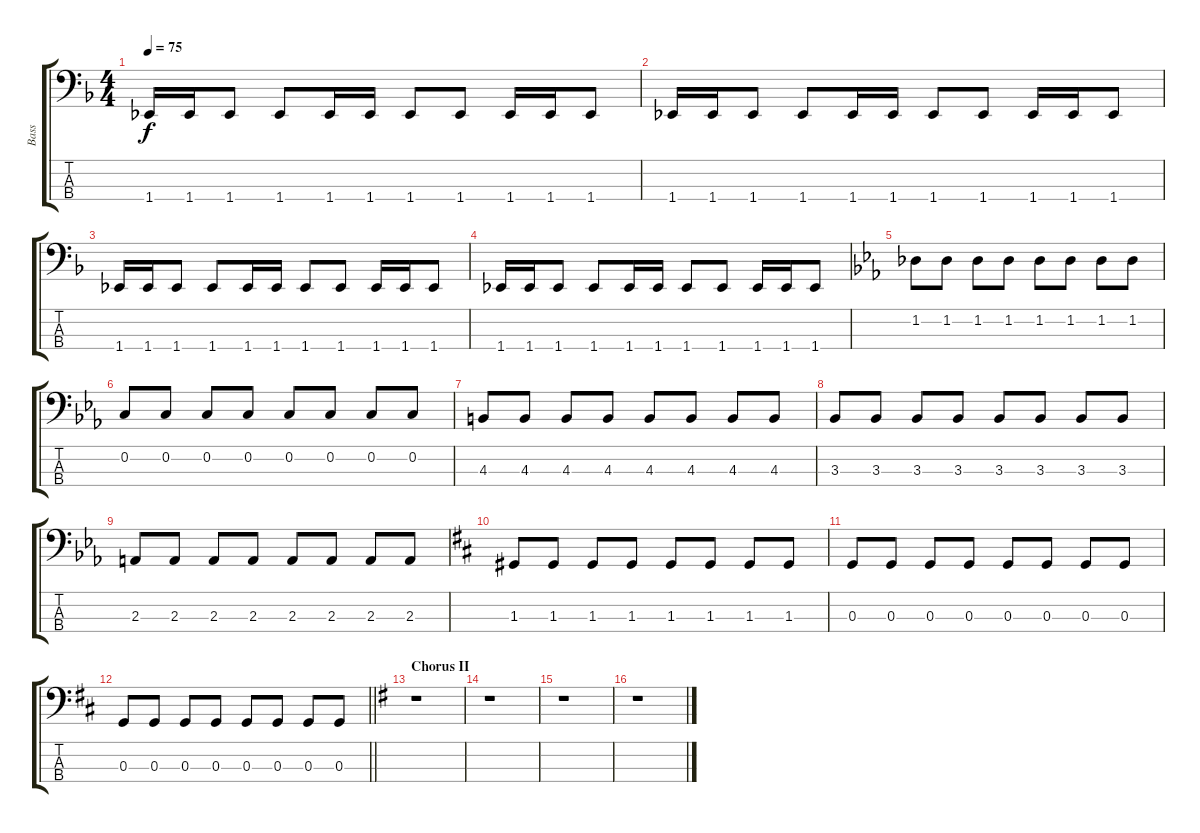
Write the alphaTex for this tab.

\track ("Bass" "Bass") {instrument electricbassfinger}
\staff {score tabs}
\tuning (F2 C2 G1 D1) {hide}
\ts (4 4)
\tempo 75
\clef f4
\ks dminor
1.4.16{dy f} 1.4.16 1.4.8 1.4.8 1.4.16 1.4.16 1.4.8 1.4.8 1.4.16 1.4.16 1.4.8 |
1.4.16 1.4.16 1.4.8 1.4.8 1.4.16 1.4.16 1.4.8 1.4.8 1.4.16 1.4.16 1.4.8 |
1.4.16 1.4.16 1.4.8 1.4.8 1.4.16 1.4.16 1.4.8 1.4.8 1.4.16 1.4.16 1.4.8 |
1.4.16 1.4.16 1.4.8 1.4.8 1.4.16 1.4.16 1.4.8 1.4.8 1.4.16 1.4.16 1.4.8 |
\ks cminor
1.2.8 1.2.8 1.2.8 1.2.8 1.2.8 1.2.8 1.2.8 1.2.8 |
0.2.8 0.2.8 0.2.8 0.2.8 0.2.8 0.2.8 0.2.8 0.2.8 |
4.3.8 4.3.8 4.3.8 4.3.8 4.3.8 4.3.8 4.3.8 4.3.8 |
3.3.8 3.3.8 3.3.8 3.3.8 3.3.8 3.3.8 3.3.8 3.3.8 |
2.3.8 2.3.8 2.3.8 2.3.8 2.3.8 2.3.8 2.3.8 2.3.8 |
\ks bminor
1.3.8 1.3.8 1.3.8 1.3.8 1.3.8 1.3.8 1.3.8 1.3.8 |
0.3.8 0.3.8 0.3.8 0.3.8 0.3.8 0.3.8 0.3.8 0.3.8 |
\barLineRight lightlight
0.3.8 0.3.8 0.3.8 0.3.8 0.3.8 0.3.8 0.3.8 0.3.8 |
\section ("" "Chorus II")
\ks eminor
r.1 |
r.1 |
r.1 |
r.1
